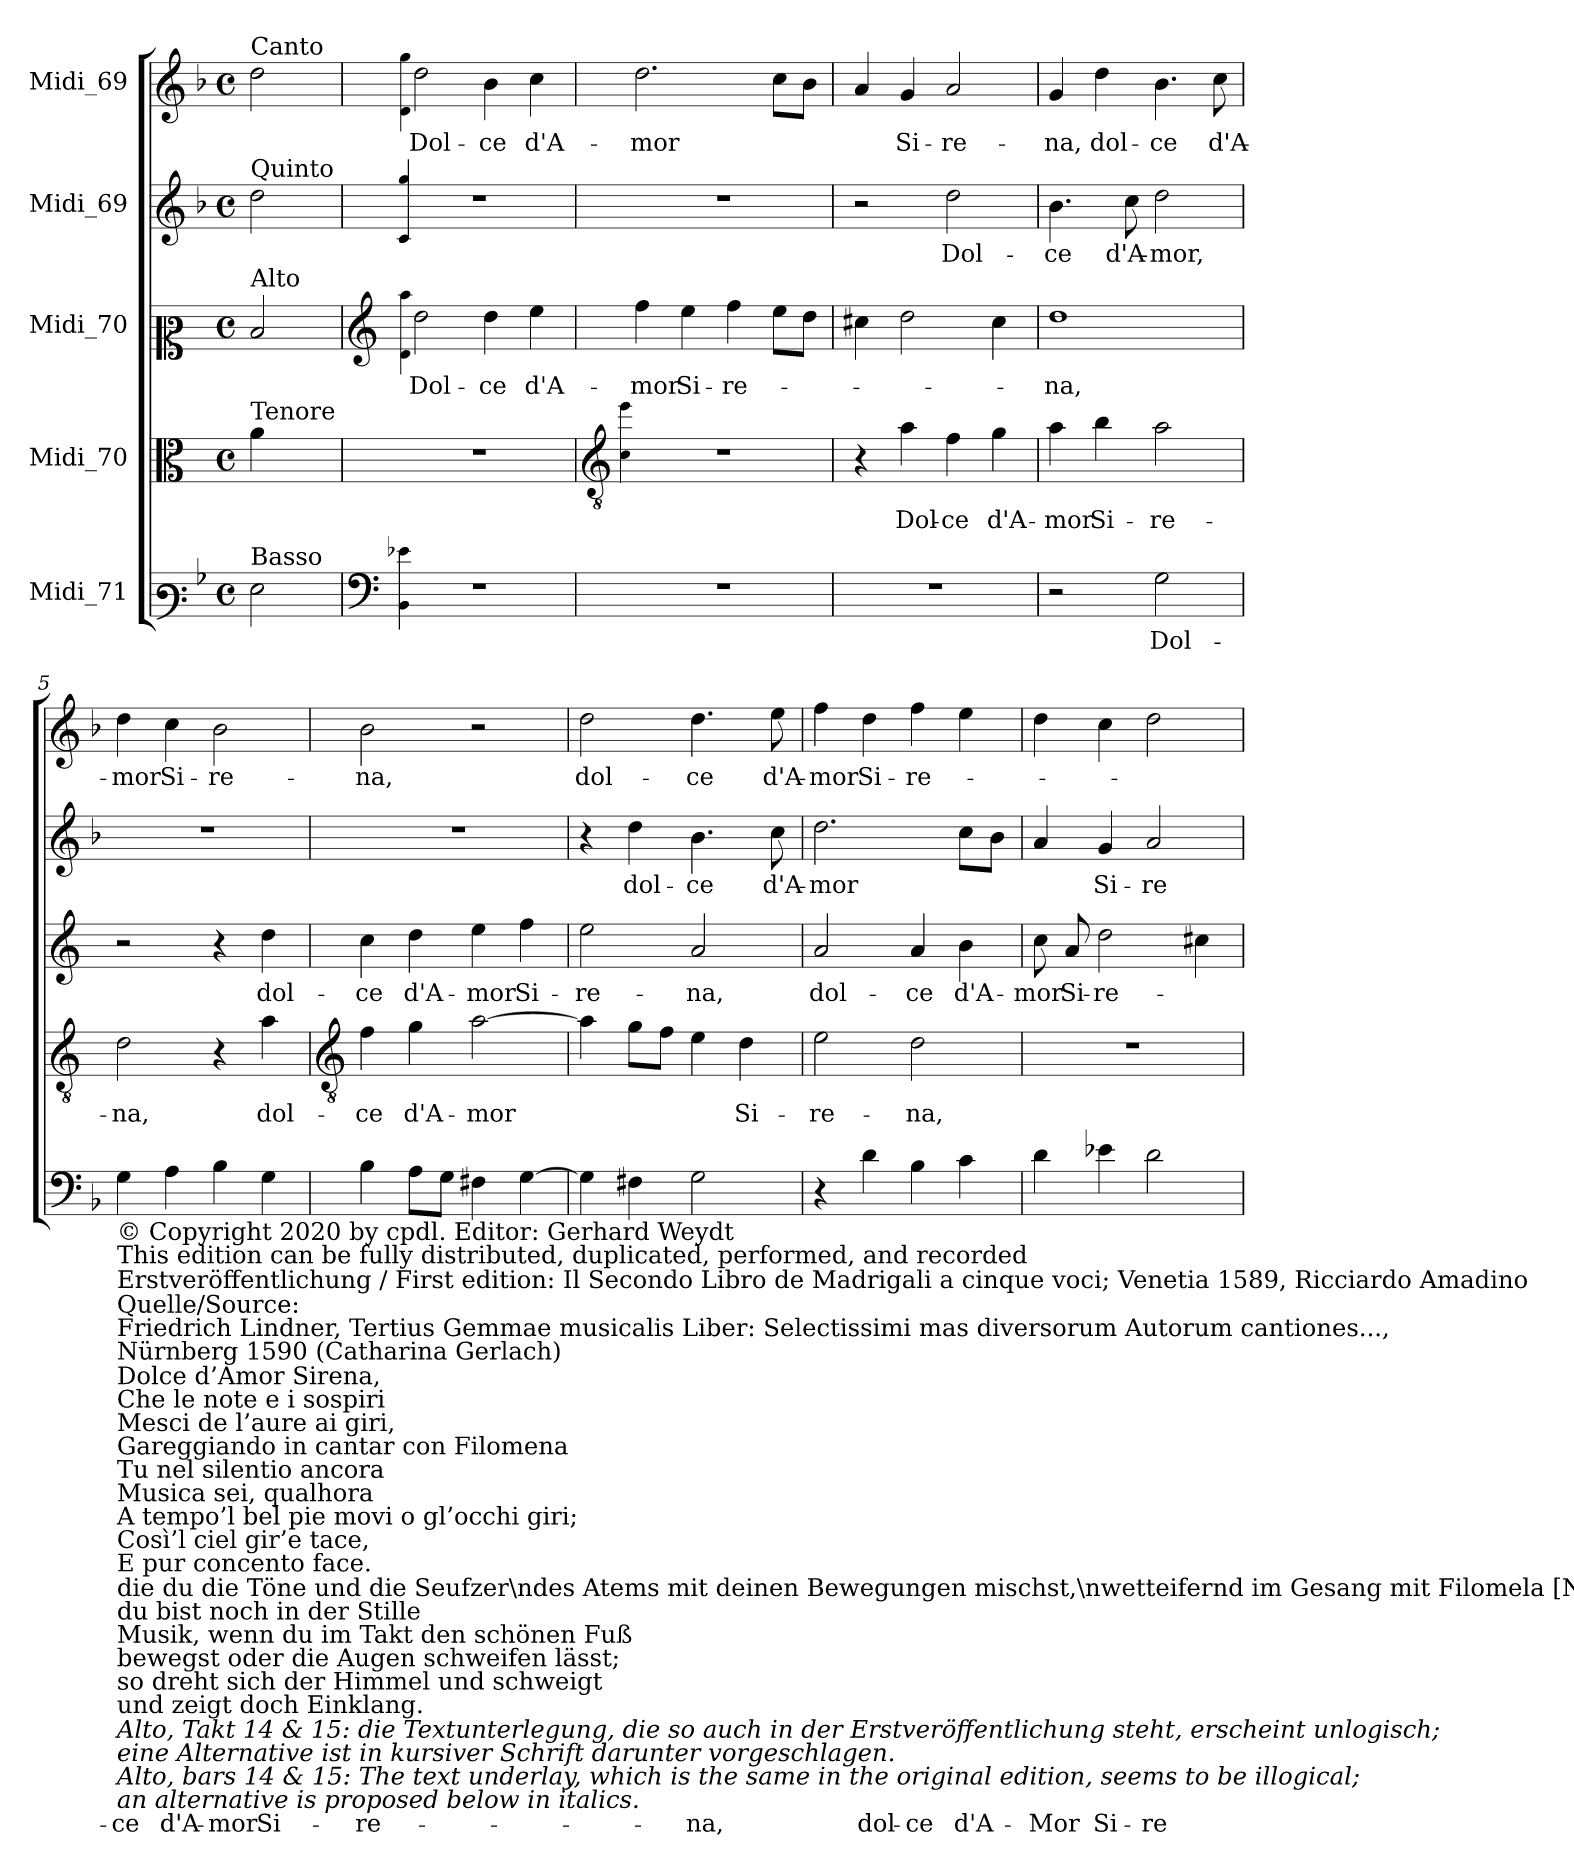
**kern	**text	**kern	**text	**kern	**text	**kern	**text	**kern	**text
*part5	*part5	*part4	*part4	*part3	*part3	*part2	*part2	*part1	*part1
*staff5	*staff5	*staff4	*staff4	*staff3	*staff3	*staff2	*staff2	*staff1	*staff1
*I"Midi_71	*	*I"Midi_70	*	*I"Midi_70	*	*I"Midi_69	*	*I"Midi_69	*
*clefF3	*	*clefC3	*	*clefC2	*	*clefG2	*	*clefG2	*
*	*	*ITrd4c7	*	*ITrd4c7	*	*	*	*	*
*k[b-]	*	*k[b-]	*	*k[b-]	*	*k[b-]	*	*k[b-]	*
*F:	*	*F:	*	*F:	*	*F:	*	*F:	*
*M4/4	*	*M4/4	*	*M4/4	*	*M4/4	*	*M4/4	*
*met(c)	*	*met(c)	*	*met(c)	*	*met(c)	*	*met(c)	*
=	=	=	=	=	=	=	=	=	=
!	!	!	!	!	!	!	!	!LO:TX:a:t=Canto	!
!	!	!	!	!	!	!LO:TX:a:t=Quinto	!	!	!
!	!	!	!	!LO:TX:a:t=Alto	!	!	!	!	!
!	!	!LO:TX:a:t=Tenore	!	!	!	!	!	!	!
!LO:TX:a:t=Basso	!	!	!	!	!	!	!	!	!
2G	.	4d	.	2G	.	2dd	.	2dd	.
.	.	4ryy	.	.	.	.	.	.	.
!!LO:LB:g=z
=1	=1	=1	=1	=1	=1	=1	=1	=1	=1
*clefF4	*	*	*	*clefG2	*	*	*	*	*
4qqBB- 4qqe-X	.	.	.	4qqG 4qqdd	.	4qqc 4qqgg	.	4qqd 4qqgg	.
!	!	!	!	!	!LO:LY:b	!	!	!	!LO:LY:b
1r	.	1r	.	2g	Dol-	1r	.	2dd	Dol-
!	!	!	!	!	!LO:LY:b	!	!	!	!LO:LY:b
.	.	.	.	4g	-ce	.	.	4b-	-ce
!	!	!	!	!	!LO:LY:b	!	!	!	!LO:LY:b
.	.	.	.	4a	d'A-	.	.	4cc	d'A-
!!LO:LB:g=z
=2	=2	=2	=2	=2	=2	=2	=2	=2	=2
*	*	*clefGv2	*	*	*	*	*	*	*
.	.	4qqF 4qqa	.	.	.	.	.	.	.
!	!	!	!	!	!LO:LY:b	!	!	!	!LO:LY:b
1r	.	1r	.	4b-	-mor	1r	.	2.dd	-mor
!	!	!	!	!	!LO:LY:b	!	!	!	!
.	.	.	.	4a	Si-	.	.	.	.
!	!	!	!	!	!LO:LY:b	!	!	!	!
.	.	.	.	4b-	-re-	.	.	.	.
.	.	.	.	8aL	.	.	.	8ccL	.
.	.	.	.	8gJ	.	.	.	8b-J	.
=3	=3	=3	=3	=3	=3	=3	=3	=3	=3
1r	.	4r	.	4f#X	.	2r	.	4a	.
!	!	!	!LO:LY:b	!	!	!	!	!	!LO:LY:b
.	.	4d	Dol-	2g	.	.	.	4g	Si-
!	!	!	!LO:LY:b	!	!	!	!LO:LY:b	!	!LO:LY:b
.	.	4B-	-ce	.	.	2dd	Dol-	2a	-re-
!	!	!	!LO:LY:b	!	!	!	!	!	!
.	.	4c	d'A-	4f#	.	.	.	.	.
=4	=4	=4	=4	=4	=4	=4	=4	=4	=4
!	!	!	!LO:LY:b	!	!LO:LY:b	!	!LO:LY:b	!	!LO:LY:b
2r	.	4d	-mor	1g	-na,	4.b-	-ce	4g	-na,
!	!	!	!LO:LY:b	!	!	!	!	!	!LO:LY:b
.	.	4e	Si-	.	.	.	.	4dd	dol-
!	!	!	!	!	!	!	!LO:LY:b	!	!
.	.	.	.	.	.	8cc	d'A-	.	.
!	!LO:LY:b	!	!LO:LY:b	!	!	!	!LO:LY:b	!	!LO:LY:b
2G	Dol-	2d	-re-	.	.	2dd	-mor,	4.b-	-ce
!	!	!	!	!	!	!	!	!	!LO:LY:b
.	.	.	.	.	.	.	.	8cc	d'A-
!!LO:LB:g=z
=5	=5	=5	=5	=5	=5	=5	=5	=5	=5
!LO:TX:b:t=© Copyright 2020 by cpdl. Editor&colon; Gerhard Weydt\nThis edition can be fully distributed, duplicated, performed, and recorded	!	!	!	!	!	!	!	!	!
!LO:TX:b:t=Erstveröffentlichung / First edition&colon; Il Secondo Libro de Madrigali a cinque voci; Venetia 1589, Ricciardo Amadino	!	!	!	!	!	!	!	!	!
!LO:TX:b:t=Quelle/Source&colon;\nFriedrich Lindner, Tertius Gemmae musicalis Liber&colon; Selectissimi mas diversorum Autorum cantiones...,\nNürnberg 1590 (Catharina Gerlach)	!	!	!	!	!	!	!	!	!
!LO:TX:b:t=Dolce d’Amor Sirena,\nChe le note e i sospiri\nMesci de l’aure ai giri,\nGareggiando in cantar con Filomena\nTu nel silentio ancora\nMusica sei, qualhora\nA tempo’l bel pie movi o gl’occhi giri;\nCosì’l ciel gir’e tace,\nE pur concento face.	!	!	!	!	!	!	!	!	!
!LO:TX:b:t=Süße Sirene Amors,\ndie du die Töne und die Seufzer\ndes Atems mit deinen Bewegungen mischst,\nwetteifernd im Gesang mit Filomela [Nachtigall],\ndu bist noch in der Stille\nMusik, wenn du im Takt den schönen Fuß\nbewegst oder die Augen schweifen lässt;\nso dreht sich der Himmel und schweigt\nund zeigt doch Einklang.	!	!	!	!	!	!	!	!	!
!LO:TX:b:i:t=Alto, Takt 14 & 15&colon; die Textunterlegung, die so auch in der Erstveröffentlichung steht, erscheint unlogisch;\neine Alternative ist in kursiver Schrift darunter vorgeschlagen.\nAlto, bars 14 & 15&colon; The text underlay, which is the same in the original edition, seems to be illogical;\nan alternative is proposed below in italics.	!	!	!	!	!	!	!	!	!
!	!LO:LY:b	!	!LO:LY:b	!	!	!	!	!	!LO:LY:b
4G	-ce	2G	-na,	2r	.	1r	.	4dd	-mor
!	!LO:LY:b	!	!	!	!	!	!	!	!LO:LY:b
4A	d'A-	.	.	.	.	.	.	4cc	Si-
!	!LO:LY:b	!	!	!	!	!	!	!	!LO:LY:b
4B-	-mor	4r	.	4r	.	.	.	2b-	-re-
!	!LO:LY:b	!	!LO:LY:b	!	!LO:LY:b	!	!	!	!
4G	Si-	4d	dol-	4g	dol-	.	.	.	.
!!LO:LB:g=z
=6	=6	=6	=6	=6	=6	=6	=6	=6	=6
*	*	*clefGv2	*	*	*	*	*	*	*
!	!LO:LY:b	!	!LO:LY:b	!	!LO:LY:b	!	!	!	!LO:LY:b
4B-	-re-	4B-	-ce	4f	-ce	1r	.	2b-	-na,
!	!	!	!LO:LY:b	!	!LO:LY:b	!	!	!	!
8AL	.	4c	d'A-	4g	d'A-	.	.	.	.
8GJ	.	.	.	.	.	.	.	.	.
!	!	!	!LO:LY:b	!	!LO:LY:b	!	!	!	!
4F#X	.	[2d	-mor	4a	-mor	.	.	2r	.
!	!	!	!	!	!LO:LY:b	!	!	!	!
[4G	.	.	.	4b-	Si-	.	.	.	.
=7	=7	=7	=7	=7	=7	=7	=7	=7	=7
!	!	!	!	!	!LO:LY:b	!	!	!	!LO:LY:b
4G]	.	4d]	.	2a	-re-	4r	.	2dd	dol-
!	!	!	!	!	!	!	!LO:LY:b	!	!
4F#X	.	8cL	.	.	.	4dd	dol-	.	.
.	.	8B-J	.	.	.	.	.	.	.
!	!LO:LY:b	!	!	!	!LO:LY:b	!	!LO:LY:b	!	!LO:LY:b
2G	-na,	4A	.	2d	-na,	4.b-	-ce	4.dd	-ce
!	!	!	!LO:LY:b	!	!	!	!	!	!
.	.	4G	Si-	.	.	.	.	.	.
!	!	!	!	!	!	!	!LO:LY:b	!	!LO:LY:b
.	.	.	.	.	.	8cc	d'A-	8ee	d'A-
=8	=8	=8	=8	=8	=8	=8	=8	=8	=8
!	!	!	!LO:LY:b	!	!LO:LY:b	!	!LO:LY:b	!	!LO:LY:b
4r	.	2A	-re-	2d	dol-	2.dd	-mor	4ff	-mor
!	!LO:LY:b	!	!	!	!	!	!	!	!LO:LY:b
4d	dol-	.	.	.	.	.	.	4dd	Si-
!	!LO:LY:b	!	!LO:LY:b	!	!LO:LY:b	!	!	!	!LO:LY:b
4B-	-ce	2G	-na,	4d	-ce	.	.	4ff	-re-
!	!LO:LY:b	!	!	!	!LO:LY:b	!	!	!	!
4c	d'A-	.	.	4e	d'A-	8ccL	.	4ee	.
.	.	.	.	.	.	8b-J	.	.	.
!!LO:LB:g=z
=9	=9	=9	=9	=9	=9	=9	=9	=9	=9
!	!LO:LY:b	!	!	!	!LO:LY:b	!	!	!	!
4d	-Mor	1r	.	8f	-mor	4a	.	4dd	.
!	!	!	!	!	!LO:LY:b	!	!	!	!
.	.	.	.	8d	Si-	.	.	.	.
!	!LO:LY:b	!	!	!	!LO:LY:b	!	!LO:LY:b	!	!
4e-X	Si-	.	.	2g	-re-	4g	Si-	4cc	.
!	!LO:LY:b	!	!	!	!	!	!LO:LY:b	!	!
2d	-re-	.	.	.	.	2a	-re-	2dd	.
.	.	.	.	4f#X	.	.	.	.	.
=	=	=	=	=	=	=	=	=	=
*-	*-	*-	*-	*-	*-	*-	*-	*-	*-
